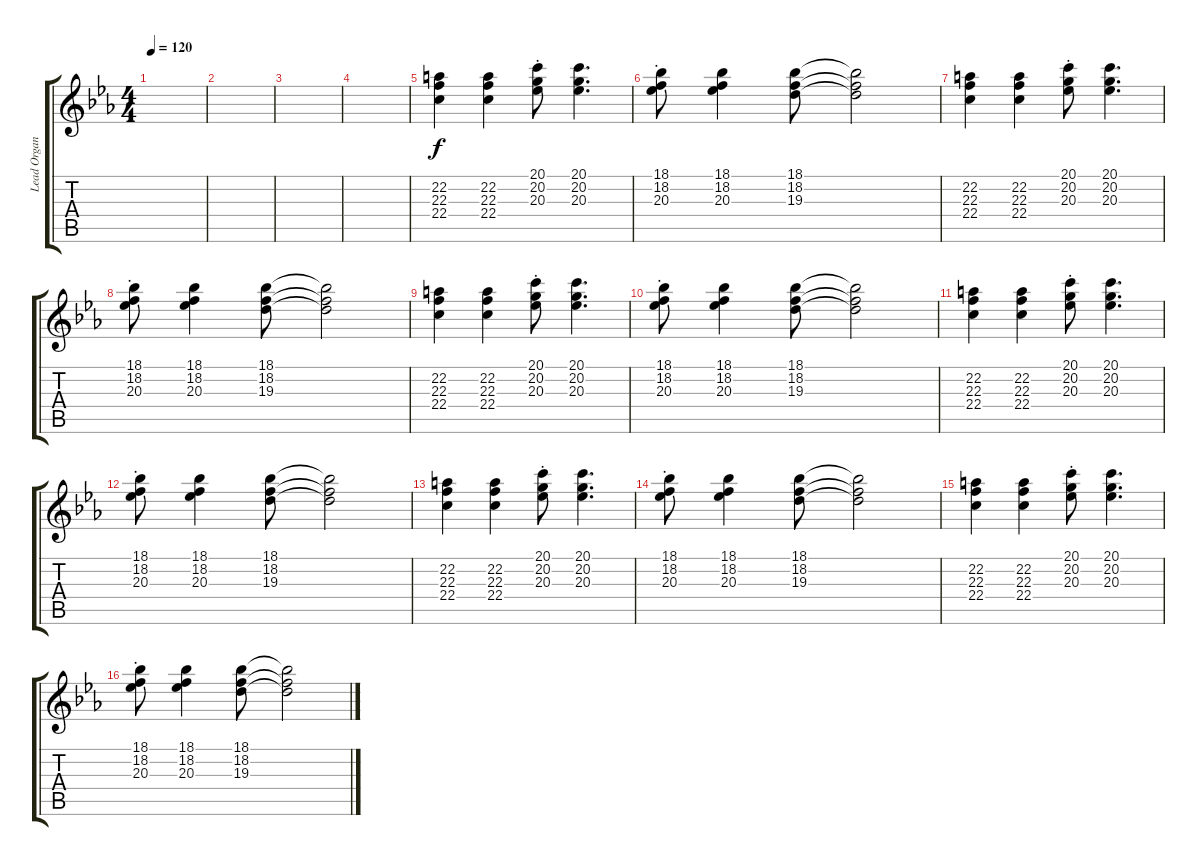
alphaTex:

\track ("Lead Organ" "Lead Organ") {instrument drawbarorgan}
\staff {score tabs}
\tuning (E4 B3 G3 D3 A2 E2) {hide}
\ts (4 4)
\tempo 120
\clef g2
\ks eb
|
|
|
|
(22.2 22.3 22.4).4 (22.2 22.3 22.4).4 (20.1{st} 20.2{st} 20.3{st}).8 (20.1 20.2 20.3).4{d} |
(18.1{st} 18.2{st} 20.3{st}).8 (18.1 18.2 20.3).4 (18.1 18.2 19.3).8 (18.1{t} 18.2{t} 19.3{t}).2 |
(22.2 22.3 22.4).4 (22.2 22.3 22.4).4 (20.1{st} 20.2{st} 20.3{st}).8 (20.1 20.2 20.3).4{d} |
(18.1{st} 18.2{st} 20.3{st}).8 (18.1 18.2 20.3).4 (18.1 18.2 19.3).8 (18.1{t} 18.2{t} 19.3{t}).2 |
(22.2 22.3 22.4).4 (22.2 22.3 22.4).4 (20.1{st} 20.2{st} 20.3{st}).8 (20.1 20.2 20.3).4{d} |
(18.1{st} 18.2{st} 20.3{st}).8 (18.1 18.2 20.3).4 (18.1 18.2 19.3).8 (18.1{t} 18.2{t} 19.3{t}).2 |
(22.2 22.3 22.4).4 (22.2 22.3 22.4).4 (20.1{st} 20.2{st} 20.3{st}).8 (20.1 20.2 20.3).4{d} |
(18.1{st} 18.2{st} 20.3{st}).8 (18.1 18.2 20.3).4 (18.1 18.2 19.3).8 (18.1{t} 18.2{t} 19.3{t}).2 |
(22.2 22.3 22.4).4 (22.2 22.3 22.4).4 (20.1{st} 20.2{st} 20.3{st}).8 (20.1 20.2 20.3).4{d} |
(18.1{st} 18.2{st} 20.3{st}).8 (18.1 18.2 20.3).4 (18.1 18.2 19.3).8 (18.1{t} 18.2{t} 19.3{t}).2 |
(22.2 22.3 22.4).4 (22.2 22.3 22.4).4 (20.1{st} 20.2{st} 20.3{st}).8 (20.1 20.2 20.3).4{d} |
(18.1{st} 18.2{st} 20.3{st}).8 (18.1 18.2 20.3).4 (18.1 18.2 19.3).8 (18.1{t} 18.2{t} 19.3{t}).2
